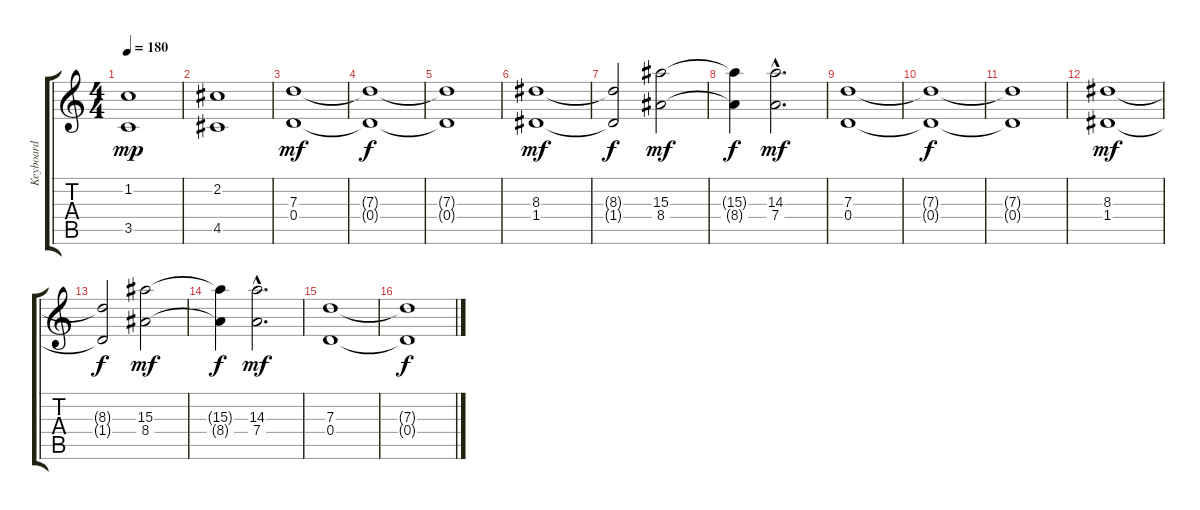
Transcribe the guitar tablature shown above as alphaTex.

\track ("Keyboard" "Keyboard") {instrument stringensemble1}
\staff {score tabs}
\tuning (E5 B4 G4 D4 A3 D3) {hide}
\ts (4 4)
\tempo 180
\clef g2
\ks c
(1.2 3.5).1{dy mp} |
(2.2 4.5).1 |
(7.3 0.4).1{dy mf instrument stringensemble2} |
(7.3{t} 0.4{t}).1{dy f} |
(7.3{t} 0.4{t}).1 |
(8.3 1.4).1{dy mf} |
(8.3{t} 1.4{t}).2{dy f} (15.3 8.4).2{dy mf} |
(15.3{t} 8.4{t}).4{dy f} (14.3{hac} 7.4{hac}).2{d dy mf} |
(7.3 0.4).1 |
(7.3{t} 0.4{t}).1{dy f} |
(7.3{t} 0.4{t}).1 |
(8.3 1.4).1{dy mf} |
(8.3{t} 1.4{t}).2{dy f} (15.3 8.4).2{dy mf} |
(15.3{t} 8.4{t}).4{dy f} (14.3{hac} 7.4{hac}).2{d dy mf} |
(7.3 0.4).1 |
(7.3{t} 0.4{t}).1{dy f}
